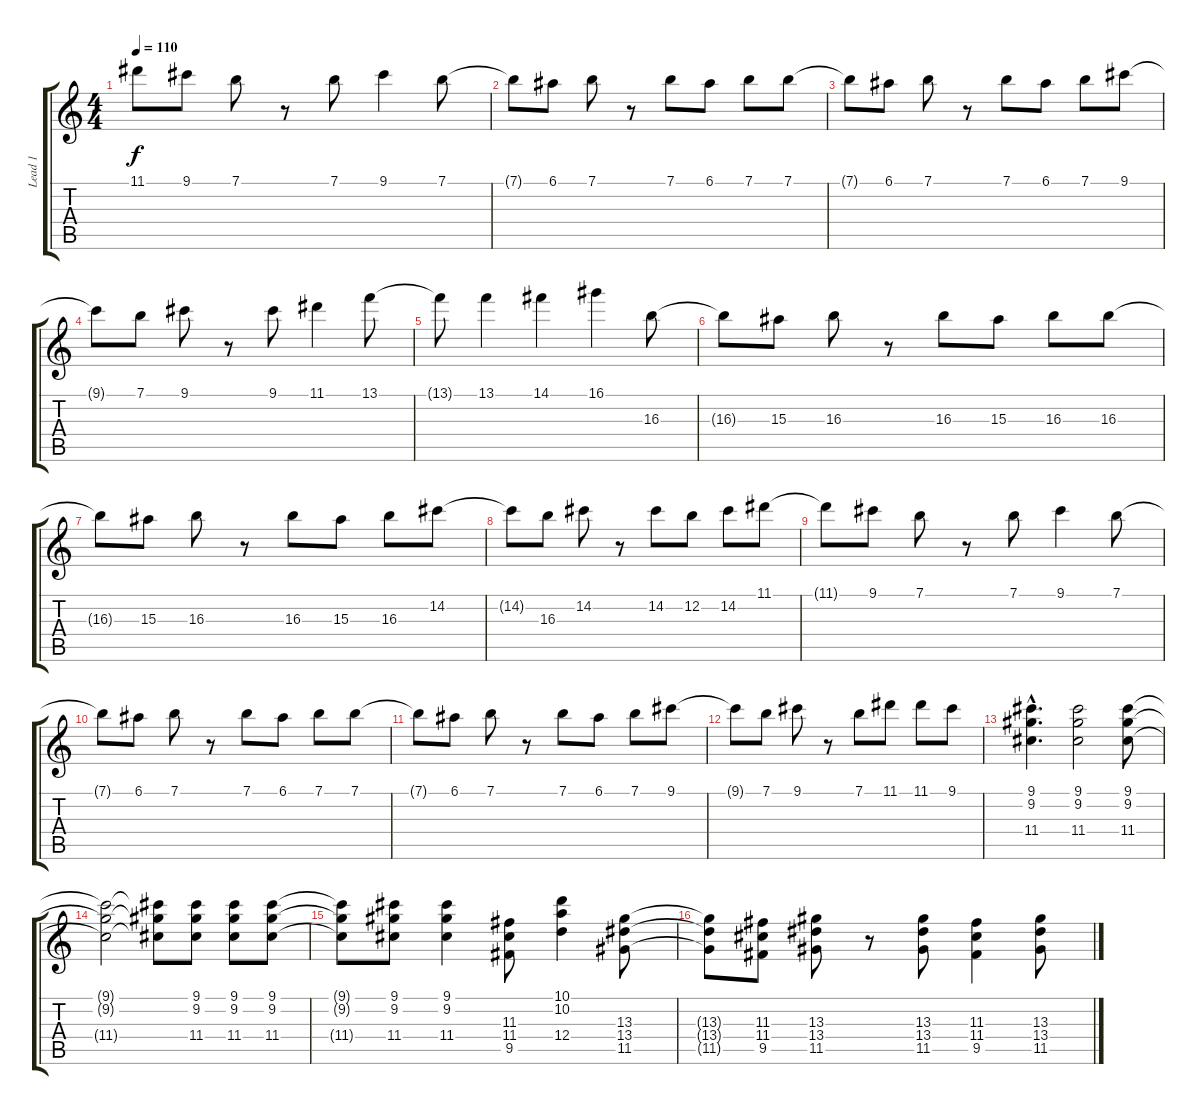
\track ("Lead 1" "Lead 1") {instrument overdrivenguitar}
\staff {score tabs}
\tuning (E4 B3 G3 D3 A2 E2) {hide}
\ts (4 4)
\tempo 110
\clef g2
\ks c
11.1{t}.8{dy f} 9.1.8 7.1.8 r.8 7.1.8 9.1.4 7.1.8 |
7.1{t}.8 6.1.8 7.1.8 r.8 7.1.8 6.1.8 7.1.8 7.1.8 |
7.1{t}.8 6.1.8 7.1.8 r.8 7.1.8 6.1.8 7.1.8 9.1.8 |
9.1{t}.8 7.1.8 9.1.8 r.8 9.1.8 11.1.4 13.1.8 |
13.1{t}.8 13.1.4 14.1.4 16.1.4 16.3.8 |
16.3{t}.8 15.3.8 16.3.8 r.8 16.3.8 15.3.8 16.3.8 16.3.8 |
16.3{t}.8 15.3.8 16.3.8 r.8 16.3.8 15.3.8 16.3.8 14.2.8 |
14.2{t}.8 16.3.8 14.2.8 r.8 14.2.8 12.2.8 14.2.8 11.1.8 |
11.1{t}.8 9.1.8 7.1.8 r.8 7.1.8 9.1.4 7.1.8 |
7.1{t}.8 6.1.8 7.1.8 r.8 7.1.8 6.1.8 7.1.8 7.1.8 |
7.1{t}.8 6.1.8 7.1.8 r.8 7.1.8 6.1.8 7.1.8 9.1.8 |
9.1{t}.8 7.1.8 9.1.8 r.8 7.1.8 11.1.8 11.1.8 9.1.8 |
(9.1{hac} 9.2{hac} 11.4{hac}).4{d} (9.1 9.2 11.4).2 (9.1 9.2 11.4).8 |
(9.1{t} 9.2{t} 11.4{t}).2 (9.1{t} 9.2{t} 11.4{t}).8 (9.1 9.2 11.4).8 (9.1 9.2 11.4).8 (9.1 9.2 11.4).8 |
(9.1{t} 9.2{t} 11.4{t}).8 (9.1 9.2 11.4).8 (9.1 9.2 11.4).4 (11.3 11.4 9.5).8 (10.1 10.2 12.4).4 (13.3 13.4 11.5).8 |
(13.3{t} 13.4{t} 11.5{t}).8 (11.3 11.4 9.5).8 (13.3 13.4 11.5).8 r.8 (13.3 13.4 11.5).8 (11.3 11.4 9.5).4 (13.3 13.4 11.5).8
